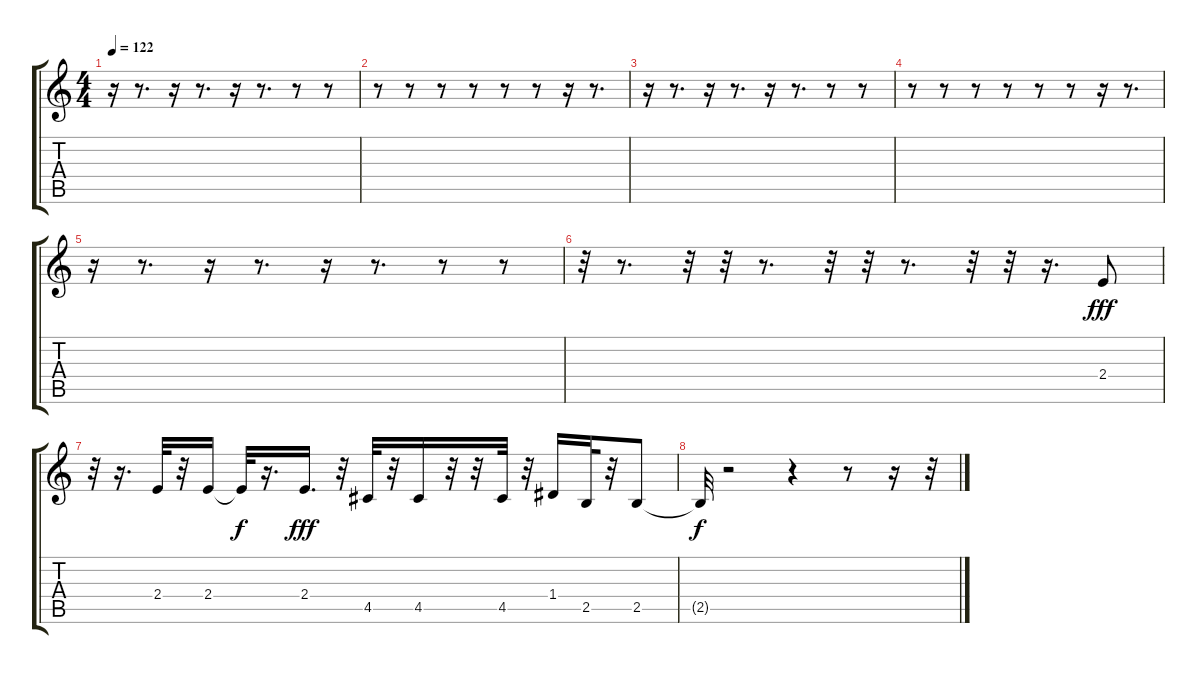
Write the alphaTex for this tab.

\track "" {instrument acousticguitarsteel}
\staff {score tabs}
\tuning (E4 B3 G3 D3 A2 E2) {hide}
\ts (4 4)
\tempo 122
\clef g2
\ks c
r.16{dy fff} r.8{d} r.16 r.8{d} r.16 r.8{d} r.8 r.8 |
r.8 r.8 r.8 r.8 r.8 r.8 r.16 r.8{d} |
r.16 r.8{d} r.16 r.8{d} r.16 r.8{d} r.8 r.8 |
r.8 r.8 r.8 r.8 r.8 r.8 r.16 r.8{d} |
r.16 r.8{d} r.16 r.8{d} r.16 r.8{d} r.8 r.8 |
r.32 r.8{d} r.32 r.32 r.8{d} r.32 r.32 r.8{d} r.32 r.32 r.16{d} 2.4.8 |
r.32 r.16{d} 2.4.32 r.32 2.4.16 2.4{t}.32{dy f} r.16{d} 2.4.16{d dy fff} r.32 4.5.32 r.32 4.5.16 r.32 r.32 4.5.32 r.32 1.4.16 2.5.32 r.32 2.5.8 |
2.5{t}.32{dy f} r.2 r.4 r.8 r.16 r.32
